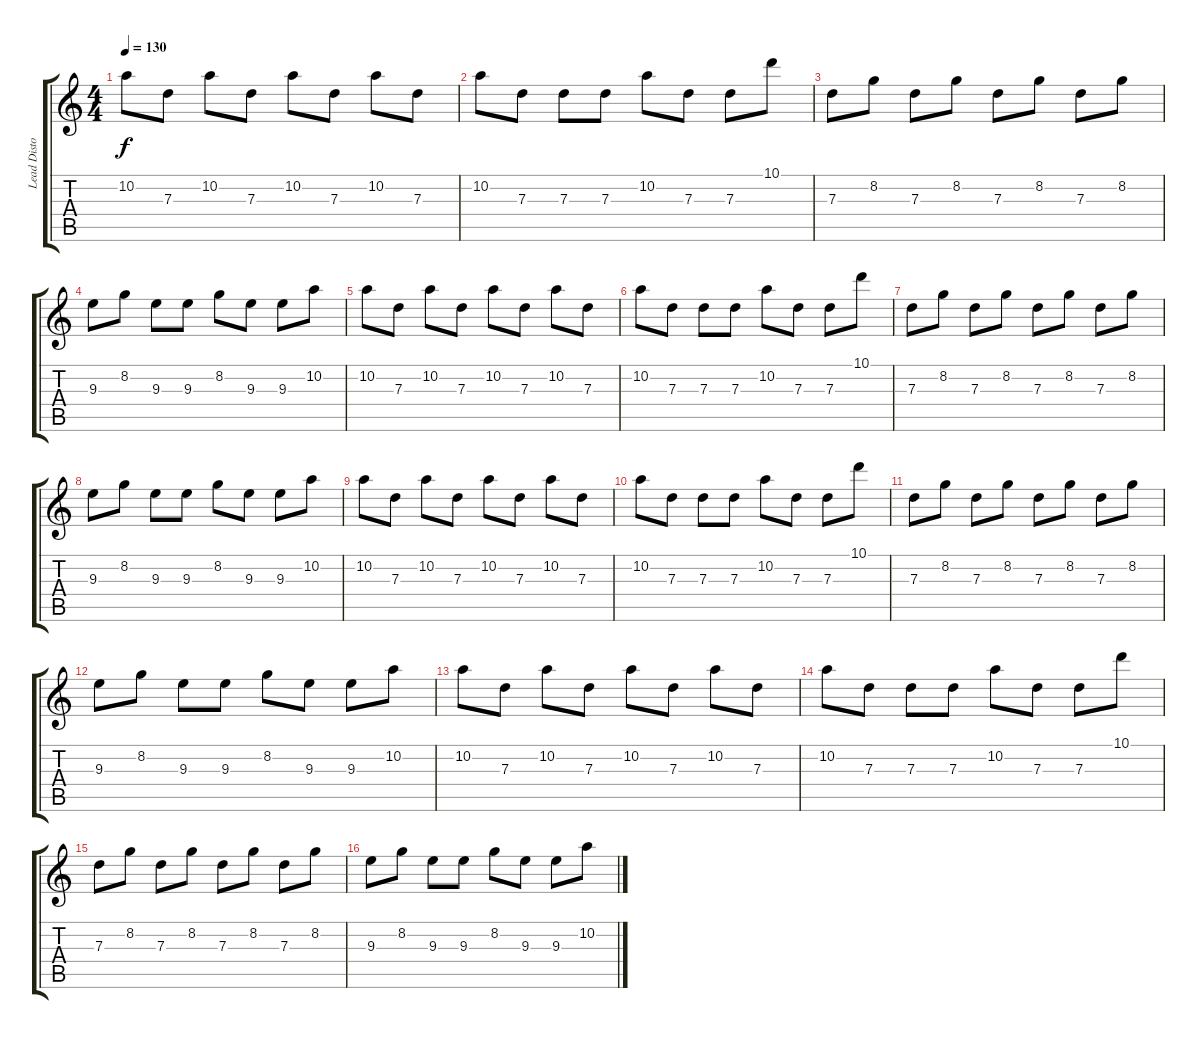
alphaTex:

\track ("Lead Distortion" "Lead Disto") {instrument overdrivenguitar}
\staff {score tabs}
\tuning (E4 B3 G3 D3 A2 E2) {hide}
\ts (4 4)
\tempo 130
\clef g2
\ks c
10.2.8{dy f} 7.3.8 10.2.8 7.3.8 10.2.8 7.3.8 10.2.8 7.3.8 |
10.2.8 7.3.8 7.3.8 7.3.8 10.2.8 7.3.8 7.3.8 10.1.8 |
7.3.8 8.2.8 7.3.8 8.2.8 7.3.8 8.2.8 7.3.8 8.2.8 |
9.3.8 8.2.8 9.3.8 9.3.8 8.2.8 9.3.8 9.3.8 10.2.8 |
10.2.8 7.3.8 10.2.8 7.3.8 10.2.8 7.3.8 10.2.8 7.3.8 |
10.2.8 7.3.8 7.3.8 7.3.8 10.2.8 7.3.8 7.3.8 10.1.8 |
7.3.8 8.2.8 7.3.8 8.2.8 7.3.8 8.2.8 7.3.8 8.2.8 |
9.3.8 8.2.8 9.3.8 9.3.8 8.2.8 9.3.8 9.3.8 10.2.8 |
10.2.8 7.3.8 10.2.8 7.3.8 10.2.8 7.3.8 10.2.8 7.3.8 |
10.2.8 7.3.8 7.3.8 7.3.8 10.2.8 7.3.8 7.3.8 10.1.8 |
7.3.8 8.2.8 7.3.8 8.2.8 7.3.8 8.2.8 7.3.8 8.2.8 |
9.3.8 8.2.8 9.3.8 9.3.8 8.2.8 9.3.8 9.3.8 10.2.8 |
10.2.8 7.3.8 10.2.8 7.3.8 10.2.8 7.3.8 10.2.8 7.3.8 |
10.2.8 7.3.8 7.3.8 7.3.8 10.2.8 7.3.8 7.3.8 10.1.8 |
7.3.8 8.2.8 7.3.8 8.2.8 7.3.8 8.2.8 7.3.8 8.2.8 |
9.3.8 8.2.8 9.3.8 9.3.8 8.2.8 9.3.8 9.3.8 10.2.8
